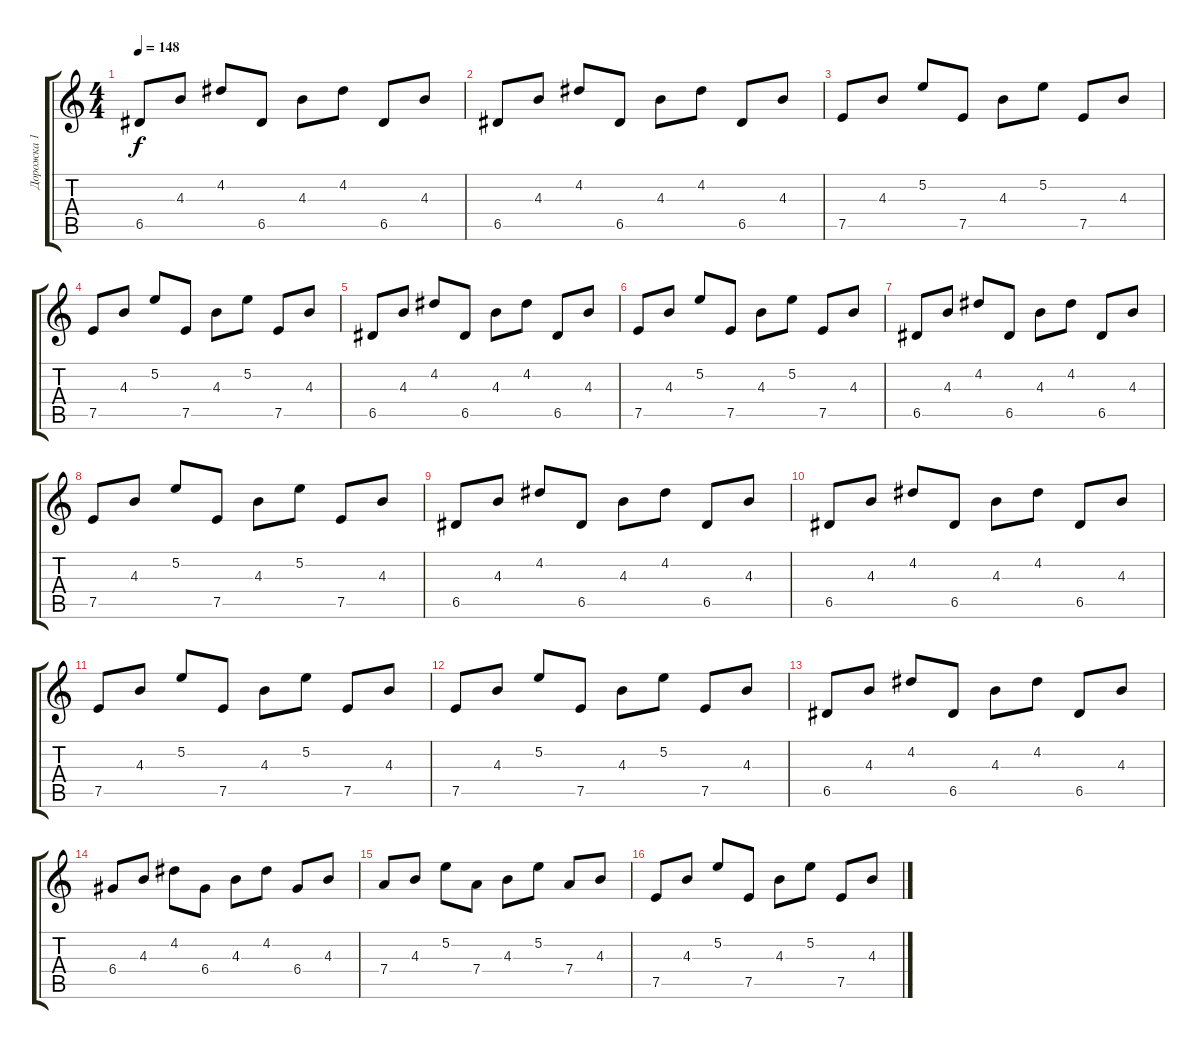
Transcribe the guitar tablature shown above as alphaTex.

\track ("Дорожка 1" "Дорожка 1") {instrument overdrivenguitar}
\staff {score tabs}
\tuning (E4 B3 G3 D3 A2 E2) {hide}
\ts (4 4)
\tempo 148
\clef g2
\ks c
6.5.8{dy f} 4.3.8 4.2.8 6.5.8 4.3.8 4.2.8 6.5.8 4.3.8 |
6.5.8 4.3.8 4.2.8 6.5.8 4.3.8 4.2.8 6.5.8 4.3.8 |
7.5.8 4.3.8 5.2.8 7.5.8 4.3.8 5.2.8 7.5.8 4.3.8 |
7.5.8 4.3.8 5.2.8 7.5.8 4.3.8 5.2.8 7.5.8 4.3.8 |
6.5.8 4.3.8 4.2.8 6.5.8 4.3.8 4.2.8 6.5.8 4.3.8 |
7.5.8 4.3.8 5.2.8 7.5.8 4.3.8 5.2.8 7.5.8 4.3.8 |
6.5.8 4.3.8 4.2.8 6.5.8 4.3.8 4.2.8 6.5.8 4.3.8 |
7.5.8 4.3.8 5.2.8 7.5.8 4.3.8 5.2.8 7.5.8 4.3.8 |
6.5.8 4.3.8 4.2.8 6.5.8 4.3.8 4.2.8 6.5.8 4.3.8 |
6.5.8 4.3.8 4.2.8 6.5.8 4.3.8 4.2.8 6.5.8 4.3.8 |
7.5.8 4.3.8 5.2.8 7.5.8 4.3.8 5.2.8 7.5.8 4.3.8 |
7.5.8 4.3.8 5.2.8 7.5.8 4.3.8 5.2.8 7.5.8 4.3.8 |
6.5.8 4.3.8 4.2.8 6.5.8 4.3.8 4.2.8 6.5.8 4.3.8 |
6.4.8 4.3.8 4.2.8 6.4.8 4.3.8 4.2.8 6.4.8 4.3.8 |
7.4.8 4.3.8 5.2.8 7.4.8 4.3.8 5.2.8 7.4.8 4.3.8 |
7.5.8 4.3.8 5.2.8 7.5.8 4.3.8 5.2.8 7.5.8 4.3.8
